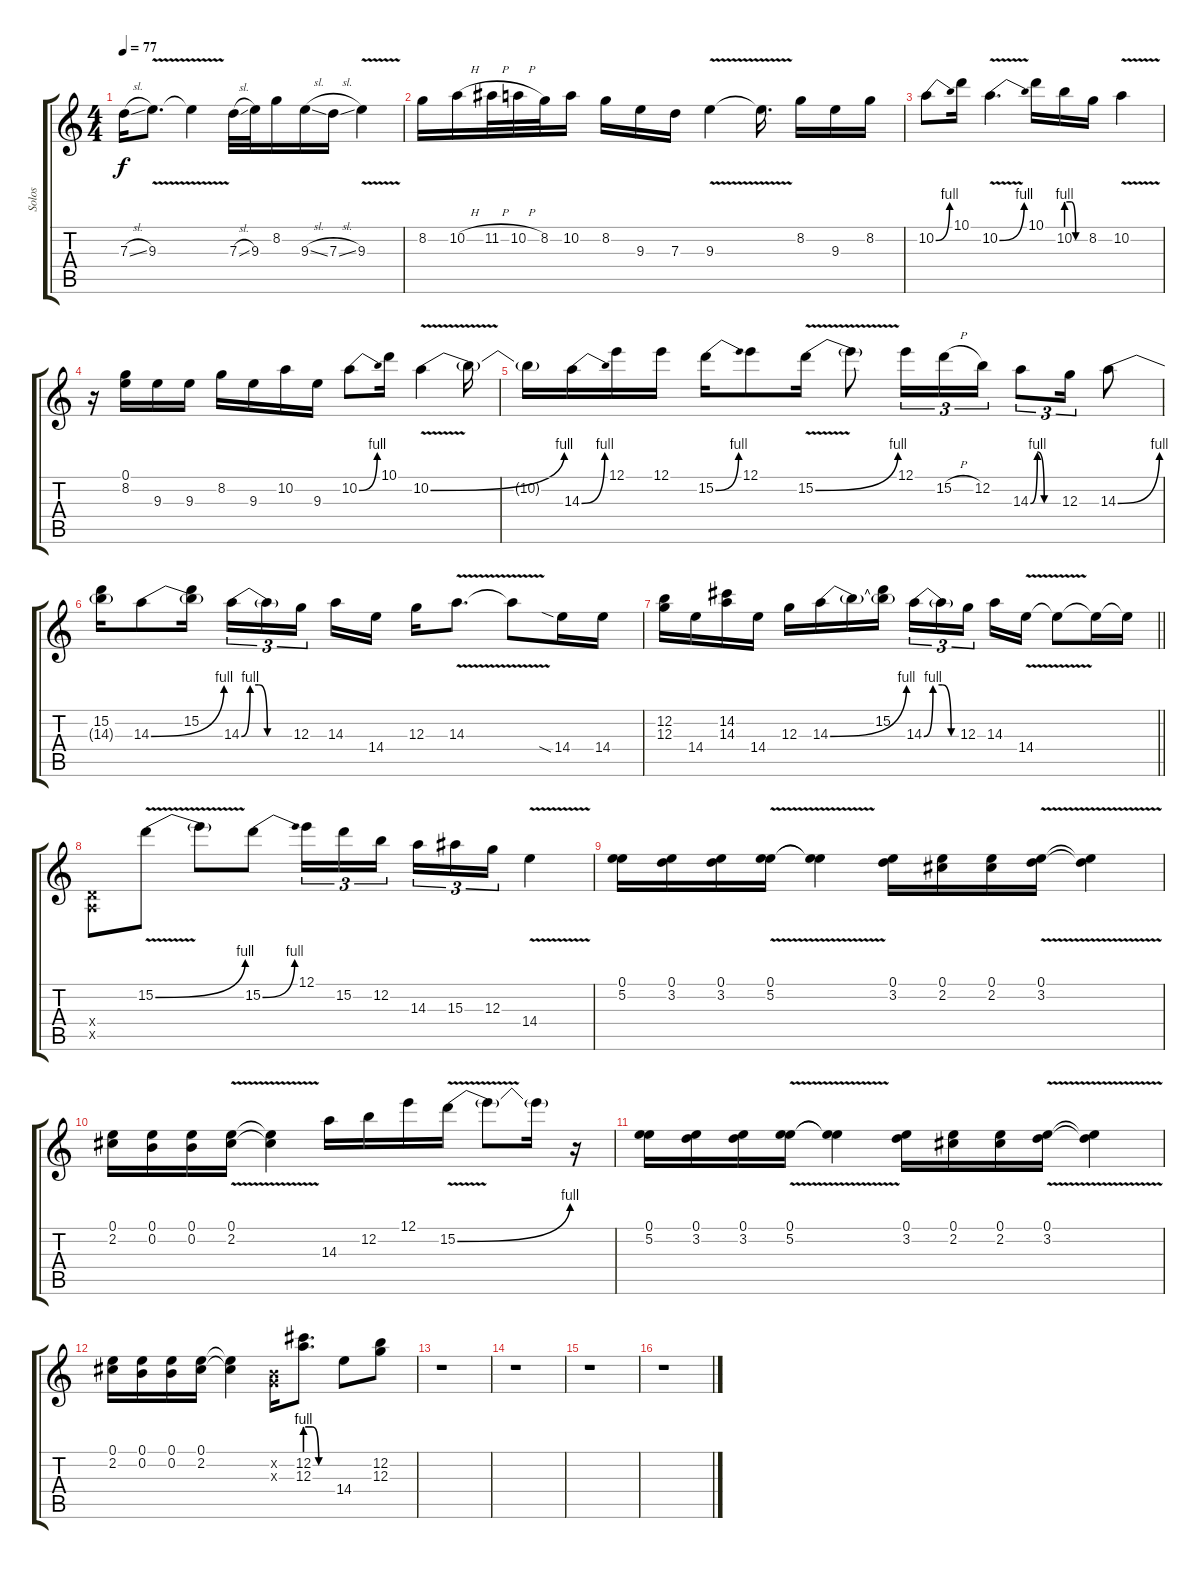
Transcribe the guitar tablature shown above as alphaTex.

\track ("Solos" "Solos") {instrument distortionguitar}
\staff {score tabs}
\tuning (E4 B3 G3 D3 A2 E2) {hide}
\ts (4 4)
\tempo 77
\clef g2
\ks c
7.3{sl}.16{dy f} 9.3{v}.8{d} 9.3{t}.4 7.3{sl}.32 9.3.32 8.2.16 9.3{sl}.16 7.3{sl}.16 9.3{v}.4 |
8.2.16 10.2{h}.16 11.2{h}.32 10.2{h}.32 8.2.32 10.2.16 8.2.16 9.3.16 7.3.16 9.3{v}.4 9.3{t}.16{d} 8.2.16 9.3.16 8.2.16 |
10.2{be (bend 0 0 60 4)}.8 10.1.16 10.2{be (bend 0 0 60 4) v}.4{d} 10.1.16 10.2{be (custom 0 4 15 4 30 0 60 0)}.16 8.2.16 10.2{v}.4 |
r.16 (0.1 8.2).16 9.3.16 9.3.16 8.2.16 9.3.16 10.2.16 9.3.16 10.2{be (bend 0 0 60 4)}.8 10.1.16 10.2{be (bend 0 0 60 4) v}.4 10.2{t}.16 |
10.2{t}.16 14.3{be (bend 0 0 60 4)}.16 12.1.16 12.1.16 15.2{be (bend 0 0 60 4)}.16 12.1.8 15.2{be (bend 0 0 60 4) v}.16 15.2{t}.8 12.1.16{tu (3 2)} 15.2{h}.16{tu (3 2)} 12.2.16{tu (3 2)} 14.3{be (custom 0 0 15 4 30 0 60 0)}.8{tu (3 2)} 12.3.16{tu (3 2)} 14.3{be (bend 0 0 60 4)}.8 |
(15.2 14.3{t}).16 14.3{be (bend 0 0 60 4)}.8 (15.2 14.3{t}).16 14.3{be (custom 0 0 10 4 20 4 30 0 60 0)}.16{tu (3 2)} 14.3{t}.16{tu (3 2)} 12.3.16{tu (3 2) beam splitsecondary} 14.3.16 14.4.16 12.3.16 14.3{v}.8{d} 14.3{t}.8 14.4{sia}.16 14.4.16 |
\barLineRight lightlight
(12.2 12.3).16 14.4.16 (14.2 14.3).16 14.4.16 12.3.16 14.3{be (bend 0 0 60 4)}.16 14.3{t}.16 (15.2 14.3{t}).16 14.3{be (custom 0 0 15 4 30 4 45 0 60 0)}.16{tu (3 2)} 14.3{t}.16{tu (3 2)} 12.3.16{tu (3 2) beam splitsecondary} 14.3.16 14.4{v}.16 14.4{t}.8 14.4{t}.16 14.4{t}.16 |
(0.4{x} 0.5{x}).8 15.2{be (bend 0 0 60 4) v}.8 15.2{t}.8 15.2{be (bend 0 0 60 4)}.8 12.1.16{tu (3 2)} 15.2.16{tu (3 2)} 12.2.16{tu (3 2) beam splitsecondary} 14.3.16{tu (3 2)} 15.3.16{tu (3 2)} 12.3.16{tu (3 2)} 14.4{v}.4 |
(0.1 5.2).16 (0.1 3.2).16 (0.1 3.2).16 (0.1 5.2{v}).16 (0.1{t} 5.2{t}).4 (0.1 3.2).16 (0.1 2.2).16 (0.1 2.2).16 (0.1 3.2{v}).16 (0.1{t} 3.2{t}).4 |
(0.1 2.2).16 (0.1 0.2).16 (0.1 0.2).16 (0.1{v} 2.2{v}).16 (0.1{t} 2.2{t}).4 14.3.16 12.2.16 12.1.16 15.2{be (bend 0 0 60 4) v}.16 15.2{t}.8 15.2{t}.16 r.16 |
(0.1 5.2).16 (0.1 3.2).16 (0.1 3.2).16 (0.1 5.2{v}).16 (0.1{t} 5.2{t}).4 (0.1 3.2).16 (0.1 2.2).16 (0.1 2.2).16 (0.1 3.2{v}).16 (0.1{t} 3.2{t}).4 |
(0.1 2.2).16 (0.1 0.2).16 (0.1 0.2).16 (0.1 2.2).16 (0.1{t} 2.2{t}).4 (0.2{x} 0.3{x}).16 (12.2{be (custom 0 4 15 4 30 0 60 0)} 12.3{be (custom 0 4 15 4 30 0 60 0)}).8{d} 14.4.8 (12.2 12.3).8 |
r.1 |
r.1 |
r.1 |
r.1
